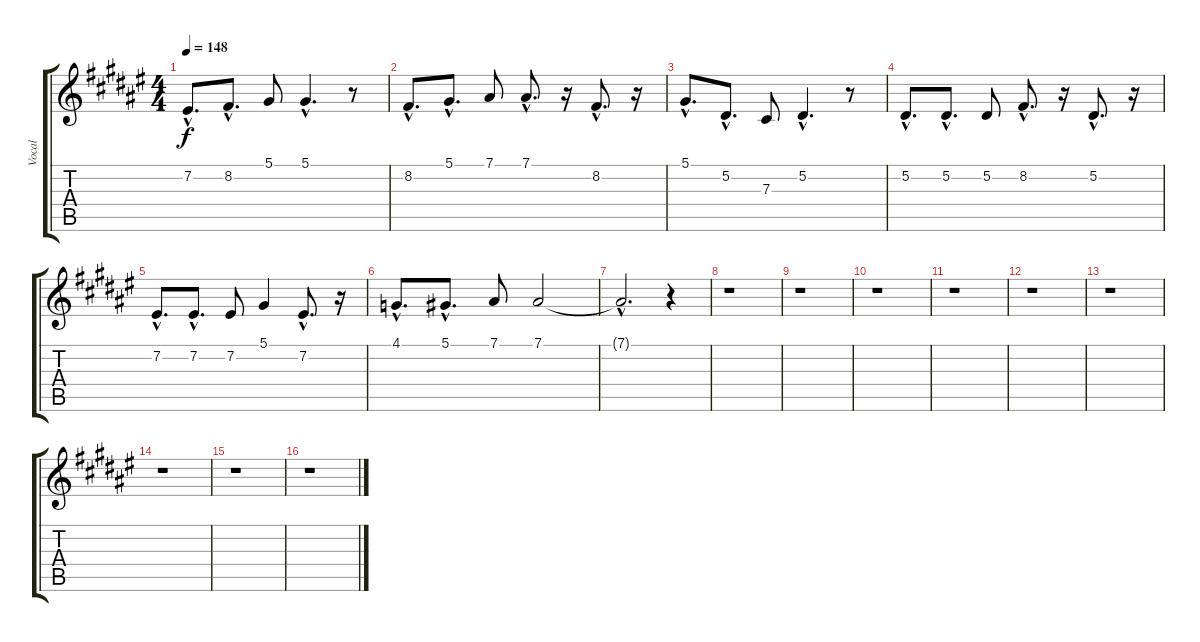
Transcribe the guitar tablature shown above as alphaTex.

\track ("Vocal" "Vocal") {instrument oboe}
\staff {score tabs}
\tuning (Eb4 Bb3 Gb3 Db3 Ab2 Eb2) {hide}
\ts (4 4)
\tempo 148
\clef g2
\ks d#minor
7.2{hac}.8{d dy f} 8.2{hac}.8{d} 5.1.8 5.1{hac}.4{d} r.8 |
8.2{hac}.8{d} 5.1{hac}.8{d} 7.1.8 7.1{hac}.8{d} r.16 8.2{hac}.8{d} r.16 |
5.1{hac}.8{d} 5.2{hac}.8{d} 7.3.8 5.2{hac}.4{d} r.8 |
5.2{hac}.8{d} 5.2{hac}.8{d} 5.2.8 8.2{hac}.8{d} r.16 5.2{hac}.8{d} r.16 |
7.2{hac}.8{d} 7.2{hac}.8{d} 7.2.8 5.1.4 7.2{hac}.8{d} r.16 |
4.1{hac}.8{d} 5.1{hac}.8{d} 7.1.8 7.1.2 |
7.1{hac t}.2{d} r.4 |
r.1 |
r.1 |
r.1 |
r.1 |
r.1 |
r.1 |
r.1 |
r.1 |
r.1
